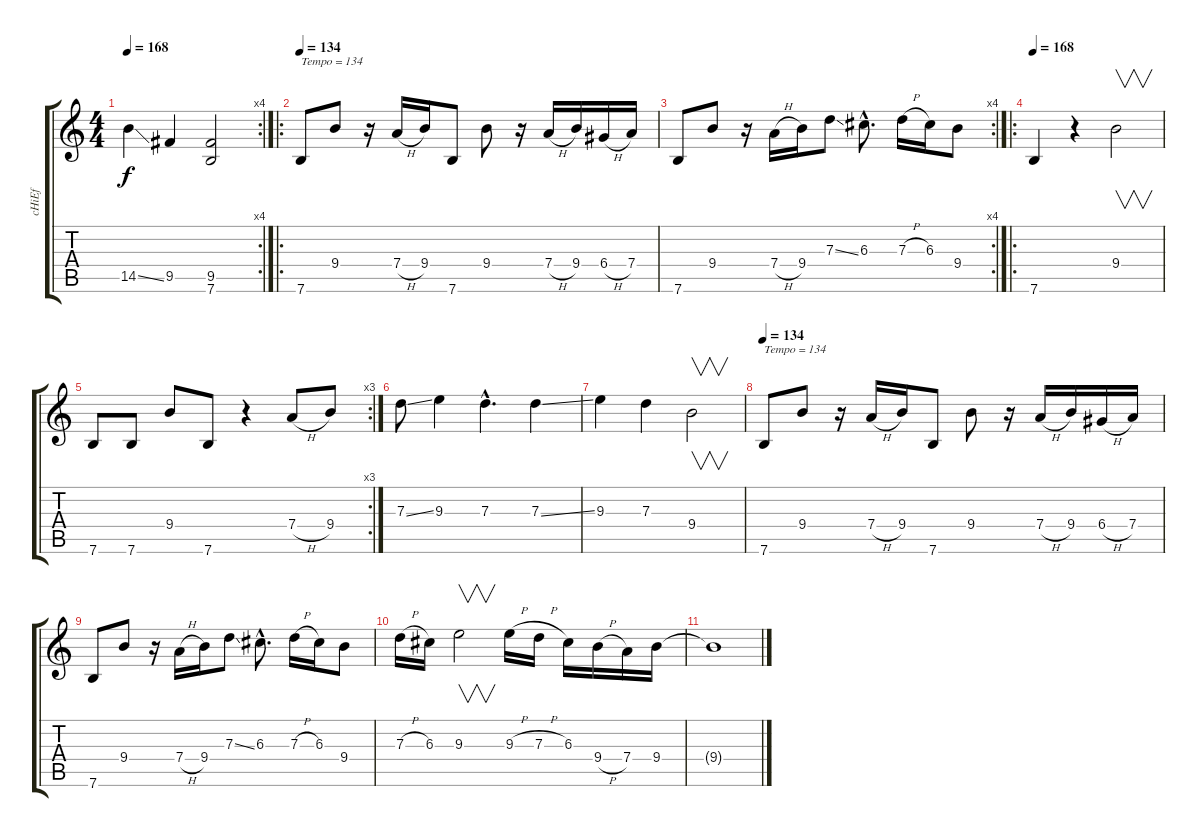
\track ("cHiEf" "cHiEf") {instrument overdrivenguitar}
\staff {score tabs}
\tuning (E4 B3 G3 D3 A2 E2) {hide}
\rc 4
\ts (4 4)
\tempo 168
\clef g2
\ks c
14.5{ss}.4{dy f} 9.5.4 (9.5 7.6).2 |
\ro
\tempo 134
7.6.8{txt "Tempo = 134"} 9.4.8 r.16 7.4{h}.16 9.4.16 7.6.8 9.4.8 r.16 7.4{h}.16 9.4.16 6.4{h}.16 7.4.16 |
\rc 4
7.6.8 9.4.8 r.16 7.4{h}.16 9.4.16 7.3{ss}.8 6.3{hac}.8{d} 7.3{h}.16 6.3.16 9.4.8 |
\ro
\tempo 168
7.6.4 r.4 9.4.2{v} |
\rc 3
7.6.8 7.6.8 9.4.8 7.6.8 r.4 7.4{h}.8 9.4.8 |
7.3{ss}.8 9.3.4 7.3{hac}.4{d} 7.3{ss}.4 |
9.3.4 7.3.4 9.4.2{v} |
\tempo 134
7.6.8{txt "Tempo = 134"} 9.4.8 r.16 7.4{h}.16 9.4.16 7.6.8 9.4.8 r.16 7.4{h}.16 9.4.16 6.4{h}.16 7.4.16 |
7.6.8 9.4.8 r.16 7.4{h}.16 9.4.16 7.3{ss}.8 6.3{hac}.8{d} 7.3{h}.16 6.3.16 9.4.8 |
7.3{h}.16 6.3.16 9.3.2{v} 9.3{h}.16 7.3{h}.16 6.3.16 9.4{h}.16 7.4.16 9.4.16 |
9.4{t}.1
